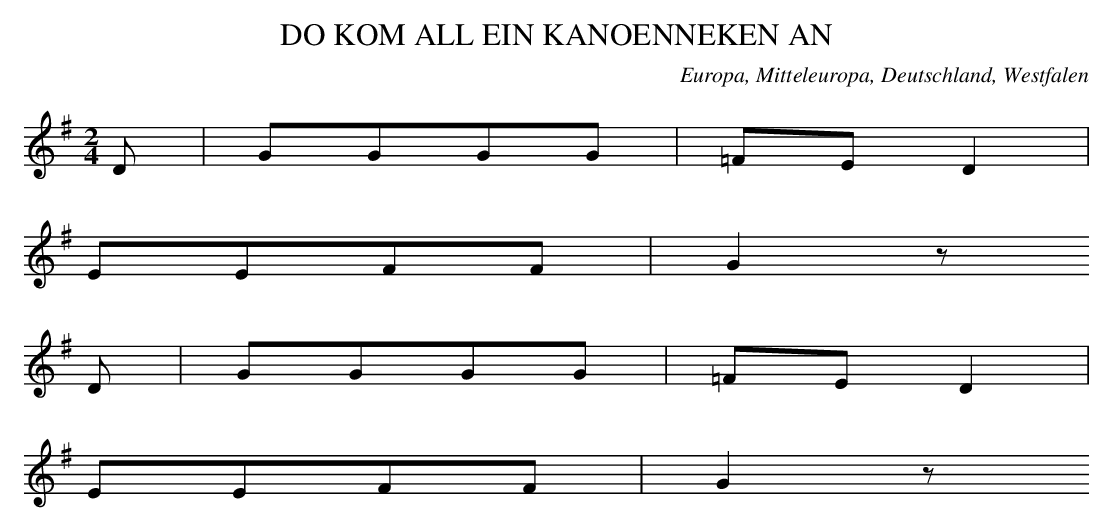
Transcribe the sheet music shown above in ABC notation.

X:1
T: DO KOM ALL EIN KANOENNEKEN AN
O: Europa, Mitteleuropa, Deutschland, Westfalen
M: 2/4
L: 1/8
K: G
D | GGGG | =FED2 |
EEFF | G2z
D | GGGG | =FED2 |
EEFF | G2z
